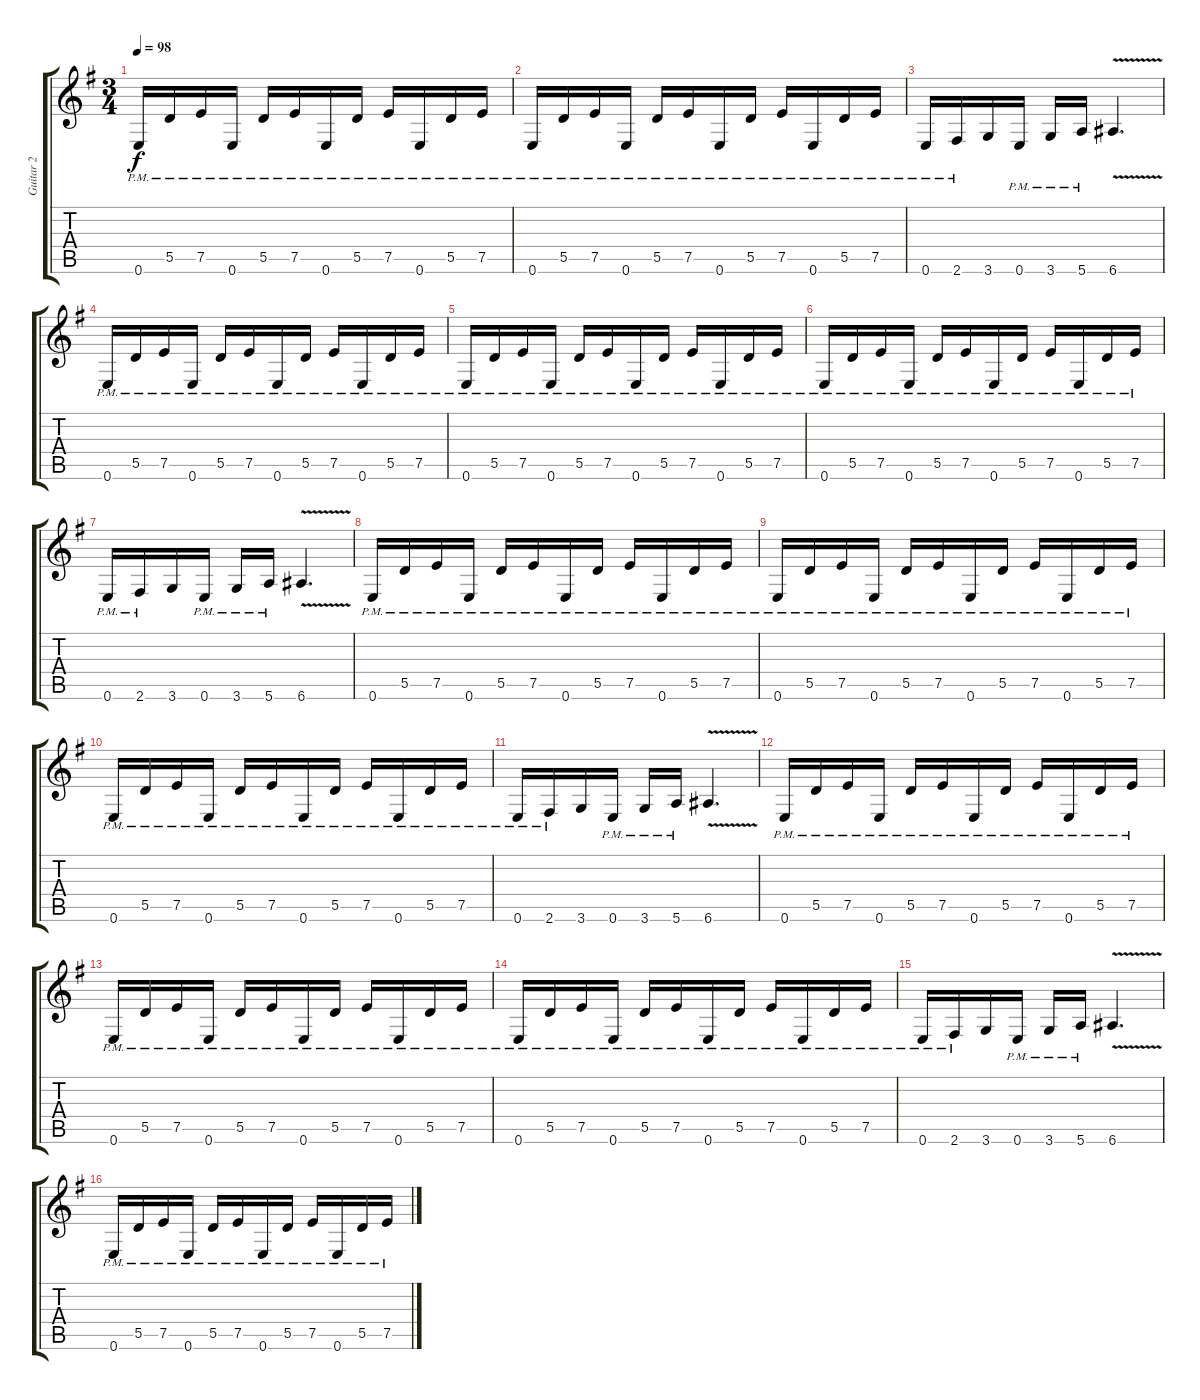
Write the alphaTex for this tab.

\track ("Guitar 2" "Guitar 2") {instrument distortionguitar}
\staff {score tabs}
\tuning (E4 B3 G3 D3 A2 E2) {hide}
\ts (3 4)
\tempo 98
\clef g2
\ks eminor
0.6{pm}.16{dy f} 5.5{pm}.16 7.5{pm}.16 0.6{pm}.16 5.5{pm}.16 7.5{pm}.16 0.6{pm}.16 5.5{pm}.16 7.5{pm}.16 0.6{pm}.16 5.5{pm}.16 7.5{pm}.16 |
0.6{pm}.16 5.5{pm}.16 7.5{pm}.16 0.6{pm}.16 5.5{pm}.16 7.5{pm}.16 0.6{pm}.16 5.5{pm}.16 7.5{pm}.16 0.6{pm}.16 5.5{pm}.16 7.5{pm}.16 |
0.6{pm}.16 2.6{pm}.16 3.6.16 0.6{pm}.16 3.6{pm}.16 5.6{pm}.16 6.6{v}.4{d} |
0.6{pm}.16 5.5{pm}.16 7.5{pm}.16 0.6{pm}.16 5.5{pm}.16 7.5{pm}.16 0.6{pm}.16 5.5{pm}.16 7.5{pm}.16 0.6{pm}.16 5.5{pm}.16 7.5{pm}.16 |
0.6{pm}.16 5.5{pm}.16 7.5{pm}.16 0.6{pm}.16 5.5{pm}.16 7.5{pm}.16 0.6{pm}.16 5.5{pm}.16 7.5{pm}.16 0.6{pm}.16 5.5{pm}.16 7.5{pm}.16 |
0.6{pm}.16 5.5{pm}.16 7.5{pm}.16 0.6{pm}.16 5.5{pm}.16 7.5{pm}.16 0.6{pm}.16 5.5{pm}.16 7.5{pm}.16 0.6{pm}.16 5.5{pm}.16 7.5{pm}.16 |
0.6{pm}.16 2.6{pm}.16 3.6.16 0.6{pm}.16 3.6{pm}.16 5.6{pm}.16 6.6{v}.4{d} |
0.6{pm}.16 5.5{pm}.16 7.5{pm}.16 0.6{pm}.16 5.5{pm}.16 7.5{pm}.16 0.6{pm}.16 5.5{pm}.16 7.5{pm}.16 0.6{pm}.16 5.5{pm}.16 7.5{pm}.16 |
0.6{pm}.16 5.5{pm}.16 7.5{pm}.16 0.6{pm}.16 5.5{pm}.16 7.5{pm}.16 0.6{pm}.16 5.5{pm}.16 7.5{pm}.16 0.6{pm}.16 5.5{pm}.16 7.5{pm}.16 |
0.6{pm}.16 5.5{pm}.16 7.5{pm}.16 0.6{pm}.16 5.5{pm}.16 7.5{pm}.16 0.6{pm}.16 5.5{pm}.16 7.5{pm}.16 0.6{pm}.16 5.5{pm}.16 7.5{pm}.16 |
0.6{pm}.16 2.6{pm}.16 3.6.16 0.6{pm}.16 3.6{pm}.16 5.6{pm}.16 6.6{v}.4{d} |
0.6{pm}.16 5.5{pm}.16 7.5{pm}.16 0.6{pm}.16 5.5{pm}.16 7.5{pm}.16 0.6{pm}.16 5.5{pm}.16 7.5{pm}.16 0.6{pm}.16 5.5{pm}.16 7.5{pm}.16 |
0.6{pm}.16 5.5{pm}.16 7.5{pm}.16 0.6{pm}.16 5.5{pm}.16 7.5{pm}.16 0.6{pm}.16 5.5{pm}.16 7.5{pm}.16 0.6{pm}.16 5.5{pm}.16 7.5{pm}.16 |
0.6{pm}.16 5.5{pm}.16 7.5{pm}.16 0.6{pm}.16 5.5{pm}.16 7.5{pm}.16 0.6{pm}.16 5.5{pm}.16 7.5{pm}.16 0.6{pm}.16 5.5{pm}.16 7.5{pm}.16 |
0.6{pm}.16 2.6{pm}.16 3.6.16 0.6{pm}.16 3.6{pm}.16 5.6{pm}.16 6.6{v}.4{d} |
0.6{pm}.16 5.5{pm}.16 7.5{pm}.16 0.6{pm}.16 5.5{pm}.16 7.5{pm}.16 0.6{pm}.16 5.5{pm}.16 7.5{pm}.16 0.6{pm}.16 5.5{pm}.16 7.5{pm}.16
